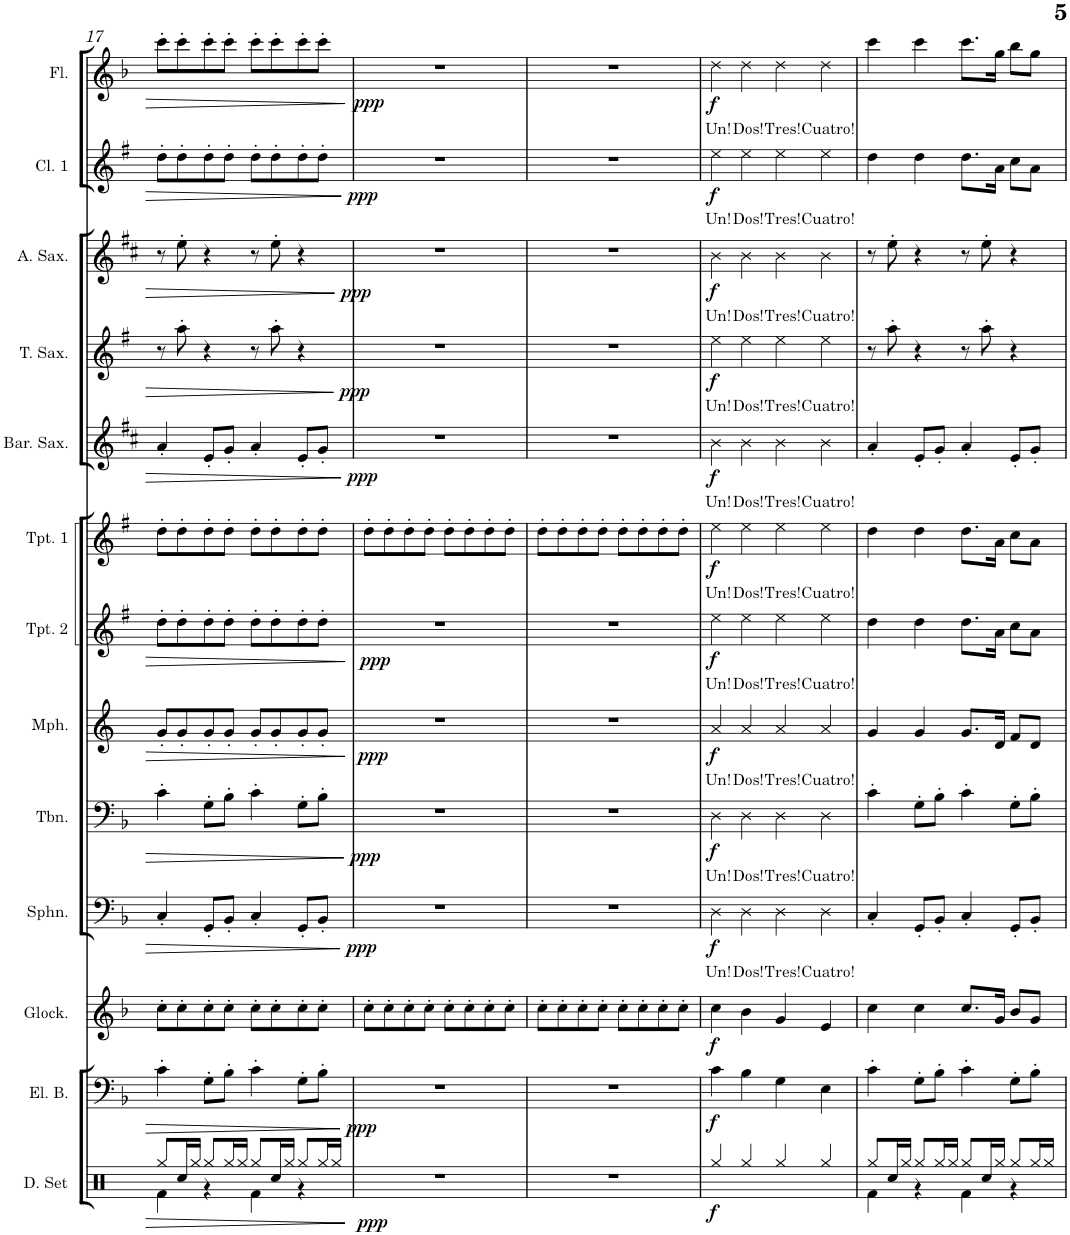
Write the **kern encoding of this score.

**kern	**dynam	**kern	**dynam	**kern	**dynam	**kern	**text	**dynam	**kern	**text	**dynam	**kern	**text	**dynam	**kern	**text	**dynam	**kern	**text	**dynam	**kern	**text	**dynam	**kern	**text	**dynam	**kern	**text	**dynam	**kern	**text	**dynam	**kern	**text	**dynam
*part13	*part13	*part12	*part12	*part11	*part11	*part10	*part10	*part10	*part9	*part9	*part9	*part8	*part8	*part8	*part7	*part7	*part7	*part6	*part6	*part6	*part5	*part5	*part5	*part4	*part4	*part4	*part3	*part3	*part3	*part2	*part2	*part2	*part1	*part1	*part1
*staff13	*staff13	*staff12	*staff12	*staff11	*staff11	*staff10	*staff10	*staff10	*staff9	*staff9	*staff9	*staff8	*staff8	*staff8	*staff7	*staff7	*staff7	*staff6	*staff6	*staff6	*staff5	*staff5	*staff5	*staff4	*staff4	*staff4	*staff3	*staff3	*staff3	*staff2	*staff2	*staff2	*staff1	*staff1	*staff1
*I"Drumset	*	*I"Electric Bass	*	*I"Glockenspiel	*	*I"Sousaphone	*	*	*I"Trombone	*	*	*I"Mellophone	*	*	*I"Trumpet 2	*	*	*I"Trumpet 1	*	*	*I"Baritone Sax	*	*	*I"Tenor Sax	*	*	*I"Alto Sax	*	*	*I"Clarinet 1	*	*	*I"Flute	*	*
*I'D. Set	*	*I'El. B.	*	*I'Glock.	*	*I'Sphn.	*	*	*I'Tbn.	*	*	*I'Mph.	*	*	*I'Tpt. 2	*	*	*I'Tpt. 1	*	*	*I'Bar. Sax.	*	*	*I'T. Sax.	*	*	*I'A. Sax.	*	*	*I'Cl. 1	*	*	*I'Fl.	*	*
!!LO:PB:g=z
*clefX	*	*clefF4	*	*clefG2	*	*clefF4	*	*	*clefF4	*	*	*clefG2	*	*	*clefG2	*	*	*clefG2	*	*	*clefG2	*	*	*clefG2	*	*	*clefG2	*	*	*clefG2	*	*	*clefG2	*	*
*	*	*Trd7c12	*	*Trd-14c-24	*	*	*	*	*	*	*	*Trd4c7	*	*	*Trd1c2	*	*	*Trd1c2	*	*	*Trd12c21	*	*	*Trd8c14	*	*	*Trd5c9	*	*	*Trd1c2	*	*	*	*	*
*k[]	*	*k[b-]	*	*k[b-]	*	*k[b-]	*	*	*k[b-]	*	*	*k[]	*	*	*k[f#]	*	*	*k[f#]	*	*	*k[f#c#]	*	*	*k[f#]	*	*	*k[f#c#]	*	*	*k[f#]	*	*	*k[b-]	*	*
*M4/4	*	*M4/4	*	*M4/4	*	*M4/4	*	*	*M4/4	*	*	*M4/4	*	*	*M4/4	*	*	*M4/4	*	*	*M4/4	*	*	*M4/4	*	*	*M4/4	*	*	*M4/4	*	*	*M4/4	*	*
=17	=17	=17	=17	=17	=17	=17	=17	=17	=17	=17	=17	=17	=17	=17	=17	=17	=17	=17	=17	=17	=17	=17	=17	=17	=17	=17	=17	=17	=17	=17	=17	=17	=17	=17	=17
*^	*	*	*	*	*	*	*	*	*	*	*	*	*	*	*	*	*	*	*	*	*	*	*	*	*	*	*	*	*	*	*	*	*	*	*
8Rgg/L	4Rf\	.	4c'\	.	8cc'\L	.	4C'/	.	.	4c'\	.	.	8g'/L	.	.	8dd'\L	.	.	8dd'\L	.	.	4a'/	.	.	8r	.	.	8r	.	.	8dd'\L	.	.	8ccc'\L	.	.
16Rcc/L	.	.	.	.	8cc'\	.	.	.	.	.	.	.	8g'/	.	.	8dd'\	.	.	8dd'\	.	.	.	.	.	8aa'\	.	.	8ee'\	.	.	8dd'\	.	.	8ccc'\	.	.
16Rgg/JJ	.	.	.	.	.	.	.	.	.	.	.	.	.	.	.	.	.	.	.	.	.	.	.	.	.	.	.	.	.	.	.	.	.	.	.	.
8Rgg/L	4r	.	8G'\L	.	8cc'\	.	8GG'/L	.	.	8G'\L	.	.	8g'/	.	.	8dd'\	.	.	8dd'\	.	.	8e'/L	.	.	4r	.	.	4r	.	.	8dd'\	.	.	8ccc'\	.	.
16Rgg/L	.	.	8B-'\J	.	8cc'\J	.	8BB-'/J	.	.	8B-'\J	.	.	8g'/J	.	.	8dd'\J	.	.	8dd'\J	.	.	8g'/J	.	.	.	.	.	.	.	.	8dd'\J	.	.	8ccc'\J	.	.
16Rgg/JJ	.	.	.	.	.	.	.	.	.	.	.	.	.	.	.	.	.	.	.	.	.	.	.	.	.	.	.	.	.	.	.	.	.	.	.	.
8Rgg/L	4Rf\	.	4c'\	.	8cc'\L	.	4C'/	.	.	4c'\	.	.	8g'/L	.	.	8dd'\L	.	.	8dd'\L	.	.	4a'/	.	.	8r	.	.	8r	.	.	8dd'\L	.	.	8ccc'\L	.	.
16Rcc/L	.	.	.	.	8cc'\	.	.	.	.	.	.	.	8g'/	.	.	8dd'\	.	.	8dd'\	.	.	.	.	.	8aa'\	.	.	8ee'\	.	.	8dd'\	.	.	8ccc'\	.	.
16Rgg/JJ	.	.	.	.	.	.	.	.	.	.	.	.	.	.	.	.	.	.	.	.	.	.	.	.	.	.	.	.	.	.	.	.	.	.	.	.
8Rgg/L	4r	.	8G'\L	.	8cc'\	.	8GG'/L	.	.	8G'\L	.	.	8g'/	.	.	8dd'\	.	.	8dd'\	.	.	8e'/L	.	.	4r	.	.	4r	.	.	8dd'\	.	.	8ccc'\	.	.
16Rgg/L	.	.	8B-'\J	.	8cc'\J	.	8BB-'/J	.	.	8B-'\J	.	.	8g'/J	.	.	8dd'\J	.	.	8dd'\J	.	.	8g'/J	.	.	.	.	.	.	.	.	8dd'\J	.	.	8ccc'\J	.	.
16Rgg/JJ	.	.	.	.	.	.	.	.	.	.	.	.	.	.	.	.	.	.	.	.	.	.	.	.	.	.	.	.	.	.	.	.	.	.	.	.
*v	*v	*	*	*	*	*	*	*	*	*	*	*	*	*	*	*	*	*	*	*	*	*	*	*	*	*	*	*	*	*	*	*	*	*	*	*
=18	=18	=18	=18	=18	=18	=18	=18	=18	=18	=18	=18	=18	=18	=18	=18	=18	=18	=18	=18	=18	=18	=18	=18	=18	=18	=18	=18	=18	=18	=18	=18	=18	=18	=18	=18
!	!LO:DY:b	!	!LO:DY:b	!	!	!	!	!LO:DY:b	!	!	!LO:DY:b	!	!	!LO:DY:b	!	!	!LO:DY:b	!	!	!	!	!	!LO:DY:b	!	!	!LO:DY:b	!	!	!LO:DY:b	!	!	!LO:DY:b	!	!	!LO:DY:b
1r	ppp	1r	ppp	8cc'\L	.	1r	.	ppp	1r	.	ppp	1r	.	ppp	1r	.	ppp	8dd'\L	.	.	1r	.	ppp	1r	.	ppp	1r	.	ppp	1r	.	ppp	1r	.	ppp
.	.	.	.	8cc'\	.	.	.	.	.	.	.	.	.	.	.	.	.	8dd'\	.	.	.	.	.	.	.	.	.	.	.	.	.	.	.	.	.
.	.	.	.	8cc'\	.	.	.	.	.	.	.	.	.	.	.	.	.	8dd'\	.	.	.	.	.	.	.	.	.	.	.	.	.	.	.	.	.
.	.	.	.	8cc'\J	.	.	.	.	.	.	.	.	.	.	.	.	.	8dd'\J	.	.	.	.	.	.	.	.	.	.	.	.	.	.	.	.	.
.	.	.	.	8cc'\L	.	.	.	.	.	.	.	.	.	.	.	.	.	8dd'\L	.	.	.	.	.	.	.	.	.	.	.	.	.	.	.	.	.
.	.	.	.	8cc'\	.	.	.	.	.	.	.	.	.	.	.	.	.	8dd'\	.	.	.	.	.	.	.	.	.	.	.	.	.	.	.	.	.
.	.	.	.	8cc'\	.	.	.	.	.	.	.	.	.	.	.	.	.	8dd'\	.	.	.	.	.	.	.	.	.	.	.	.	.	.	.	.	.
.	.	.	.	8cc'\J	.	.	.	.	.	.	.	.	.	.	.	.	.	8dd'\J	.	.	.	.	.	.	.	.	.	.	.	.	.	.	.	.	.
=19	=19	=19	=19	=19	=19	=19	=19	=19	=19	=19	=19	=19	=19	=19	=19	=19	=19	=19	=19	=19	=19	=19	=19	=19	=19	=19	=19	=19	=19	=19	=19	=19	=19	=19	=19
1r	.	1r	.	8cc'\L	.	1r	.	.	1r	.	.	1r	.	.	1r	.	.	8dd'\L	.	.	1r	.	.	1r	.	.	1r	.	.	1r	.	.	1r	.	.
.	.	.	.	8cc'\	.	.	.	.	.	.	.	.	.	.	.	.	.	8dd'\	.	.	.	.	.	.	.	.	.	.	.	.	.	.	.	.	.
.	.	.	.	8cc'\	.	.	.	.	.	.	.	.	.	.	.	.	.	8dd'\	.	.	.	.	.	.	.	.	.	.	.	.	.	.	.	.	.
.	.	.	.	8cc'\J	.	.	.	.	.	.	.	.	.	.	.	.	.	8dd'\J	.	.	.	.	.	.	.	.	.	.	.	.	.	.	.	.	.
.	.	.	.	8cc'\L	.	.	.	.	.	.	.	.	.	.	.	.	.	8dd'\L	.	.	.	.	.	.	.	.	.	.	.	.	.	.	.	.	.
.	.	.	.	8cc'\	.	.	.	.	.	.	.	.	.	.	.	.	.	8dd'\	.	.	.	.	.	.	.	.	.	.	.	.	.	.	.	.	.
.	.	.	.	8cc'\	.	.	.	.	.	.	.	.	.	.	.	.	.	8dd'\	.	.	.	.	.	.	.	.	.	.	.	.	.	.	.	.	.
.	.	.	.	8cc'\J	.	.	.	.	.	.	.	.	.	.	.	.	.	8dd'\J	.	.	.	.	.	.	.	.	.	.	.	.	.	.	.	.	.
=20	=20	=20	=20	=20	=20	=20	=20	=20	=20	=20	=20	=20	=20	=20	=20	=20	=20	=20	=20	=20	=20	=20	=20	=20	=20	=20	=20	=20	=20	=20	=20	=20	=20	=20	=20
!	!LO:DY:b	!	!LO:DY:b	!	!LO:DY:b	!	!LO:LY:b	!LO:DY:b	!	!LO:LY:b	!LO:DY:b	!	!LO:LY:b	!LO:DY:b	!	!LO:LY:b	!LO:DY:b	!	!LO:LY:b	!LO:DY:b	!	!LO:LY:b	!LO:DY:b	!	!LO:LY:b	!LO:DY:b	!	!LO:LY:b	!LO:DY:b	!	!LO:LY:b	!LO:DY:b	!	!LO:LY:b	!LO:DY:b
4Rgg/	f	4c\	f	4cc\	f	4D\	Un!	f	4D\	Un!	f	4a/	Un!	f	4ee\	Un!	f	4ee\	Un!	f	4b\	Un!	f	4ee\	Un!	f	4b\	Un!	f	4ee\	Un!	f	4dd\	Un!	f
!	!	!	!	!	!	!	!LO:LY:b	!	!	!LO:LY:b	!	!	!LO:LY:b	!	!	!LO:LY:b	!	!	!LO:LY:b	!	!	!LO:LY:b	!	!	!LO:LY:b	!	!	!LO:LY:b	!	!	!LO:LY:b	!	!	!LO:LY:b	!
4Rgg/	.	4B-\	.	4b-\	.	4D\	Dos!	.	4D\	Dos!	.	4a/	Dos!	.	4ee\	Dos!	.	4ee\	Dos!	.	4b\	Dos!	.	4ee\	Dos!	.	4b\	Dos!	.	4ee\	Dos!	.	4dd\	Dos!	.
!	!	!	!	!	!	!	!LO:LY:b	!	!	!LO:LY:b	!	!	!LO:LY:b	!	!	!LO:LY:b	!	!	!LO:LY:b	!	!	!LO:LY:b	!	!	!LO:LY:b	!	!	!LO:LY:b	!	!	!LO:LY:b	!	!	!LO:LY:b	!
4Rgg/	.	4G\	.	4g/	.	4D\	Tres!	.	4D\	Tres!	.	4a/	Tres!	.	4ee\	Tres!	.	4ee\	Tres!	.	4b\	Tres!	.	4ee\	Tres!	.	4b\	Tres!	.	4ee\	Tres!	.	4dd\	Tres!	.
!	!	!	!	!	!	!	!LO:LY:b	!	!	!LO:LY:b	!	!	!LO:LY:b	!	!	!LO:LY:b	!	!	!LO:LY:b	!	!	!LO:LY:b	!	!	!LO:LY:b	!	!	!LO:LY:b	!	!	!LO:LY:b	!	!	!LO:LY:b	!
4Rgg/	.	4E\	.	4e/	.	4D\	Cuatro!	.	4D\	Cuatro!	.	4a/	Cuatro!	.	4ee\	Cuatro!	.	4ee\	Cuatro!	.	4b\	Cuatro!	.	4ee\	Cuatro!	.	4b\	Cuatro!	.	4ee\	Cuatro!	.	4dd\	Cuatro!	.
=21	=21	=21	=21	=21	=21	=21	=21	=21	=21	=21	=21	=21	=21	=21	=21	=21	=21	=21	=21	=21	=21	=21	=21	=21	=21	=21	=21	=21	=21	=21	=21	=21	=21	=21	=21
*^	*	*	*	*	*	*	*	*	*	*	*	*	*	*	*	*	*	*	*	*	*	*	*	*	*	*	*	*	*	*	*	*	*	*	*
8Rgg/L	4Rf\	.	4c'\	.	4cc\	.	4C'/	.	.	4c'\	.	.	4g/	.	.	4dd\	.	.	4dd\	.	.	4a'/	.	.	8r	.	.	8r	.	.	4dd\	.	.	4ccc\	.	.
16Rcc/L	.	.	.	.	.	.	.	.	.	.	.	.	.	.	.	.	.	.	.	.	.	.	.	.	8aa'\	.	.	8ee'\	.	.	.	.	.	.	.	.
16Rgg/JJ	.	.	.	.	.	.	.	.	.	.	.	.	.	.	.	.	.	.	.	.	.	.	.	.	.	.	.	.	.	.	.	.	.	.	.	.
8Rgg/L	4r	.	8G'\L	.	4cc\	.	8GG'/L	.	.	8G'\L	.	.	4g/	.	.	4dd\	.	.	4dd\	.	.	8e'/L	.	.	4r	.	.	4r	.	.	4dd\	.	.	4ccc\	.	.
16Rgg/L	.	.	8B-'\J	.	.	.	8BB-'/J	.	.	8B-'\J	.	.	.	.	.	.	.	.	.	.	.	8g'/J	.	.	.	.	.	.	.	.	.	.	.	.	.	.
16Rgg/JJ	.	.	.	.	.	.	.	.	.	.	.	.	.	.	.	.	.	.	.	.	.	.	.	.	.	.	.	.	.	.	.	.	.	.	.	.
8Rgg/L	4Rf\	.	4c'\	.	8.cc/L	.	4C'/	.	.	4c'\	.	.	8.g/L	.	.	8.dd\L	.	.	8.dd\L	.	.	4a'/	.	.	8r	.	.	8r	.	.	8.dd\L	.	.	8.ccc\L	.	.
16Rcc/L	.	.	.	.	.	.	.	.	.	.	.	.	.	.	.	.	.	.	.	.	.	.	.	.	8aa'\	.	.	8ee'\	.	.	.	.	.	.	.	.
16Rgg/JJ	.	.	.	.	16g/Jk	.	.	.	.	.	.	.	16d/Jk	.	.	16a\Jk	.	.	16a\Jk	.	.	.	.	.	.	.	.	.	.	.	16a\Jk	.	.	16gg\Jk	.	.
8Rgg/L	4r	.	8G'\L	.	8b-/L	.	8GG'/L	.	.	8G'\L	.	.	8f/L	.	.	8cc\L	.	.	8cc\L	.	.	8e'/L	.	.	4r	.	.	4r	.	.	8cc\L	.	.	8bb-\L	.	.
16Rgg/L	.	.	8B-'\J	.	8g/J	.	8BB-'/J	.	.	8B-'\J	.	.	8d/J	.	.	8a\J	.	.	8a\J	.	.	8g'/J	.	.	.	.	.	.	.	.	8a\J	.	.	8gg\J	.	.
16Rgg/JJ	.	.	.	.	.	.	.	.	.	.	.	.	.	.	.	.	.	.	.	.	.	.	.	.	.	.	.	.	.	.	.	.	.	.	.	.
*v	*v	*	*	*	*	*	*	*	*	*	*	*	*	*	*	*	*	*	*	*	*	*	*	*	*	*	*	*	*	*	*	*	*	*	*	*
=	=	=	=	=	=	=	=	=	=	=	=	=	=	=	=	=	=	=	=	=	=	=	=	=	=	=	=	=	=	=	=	=	=	=	=
*-	*-	*-	*-	*-	*-	*-	*-	*-	*-	*-	*-	*-	*-	*-	*-	*-	*-	*-	*-	*-	*-	*-	*-	*-	*-	*-	*-	*-	*-	*-	*-	*-	*-	*-	*-
